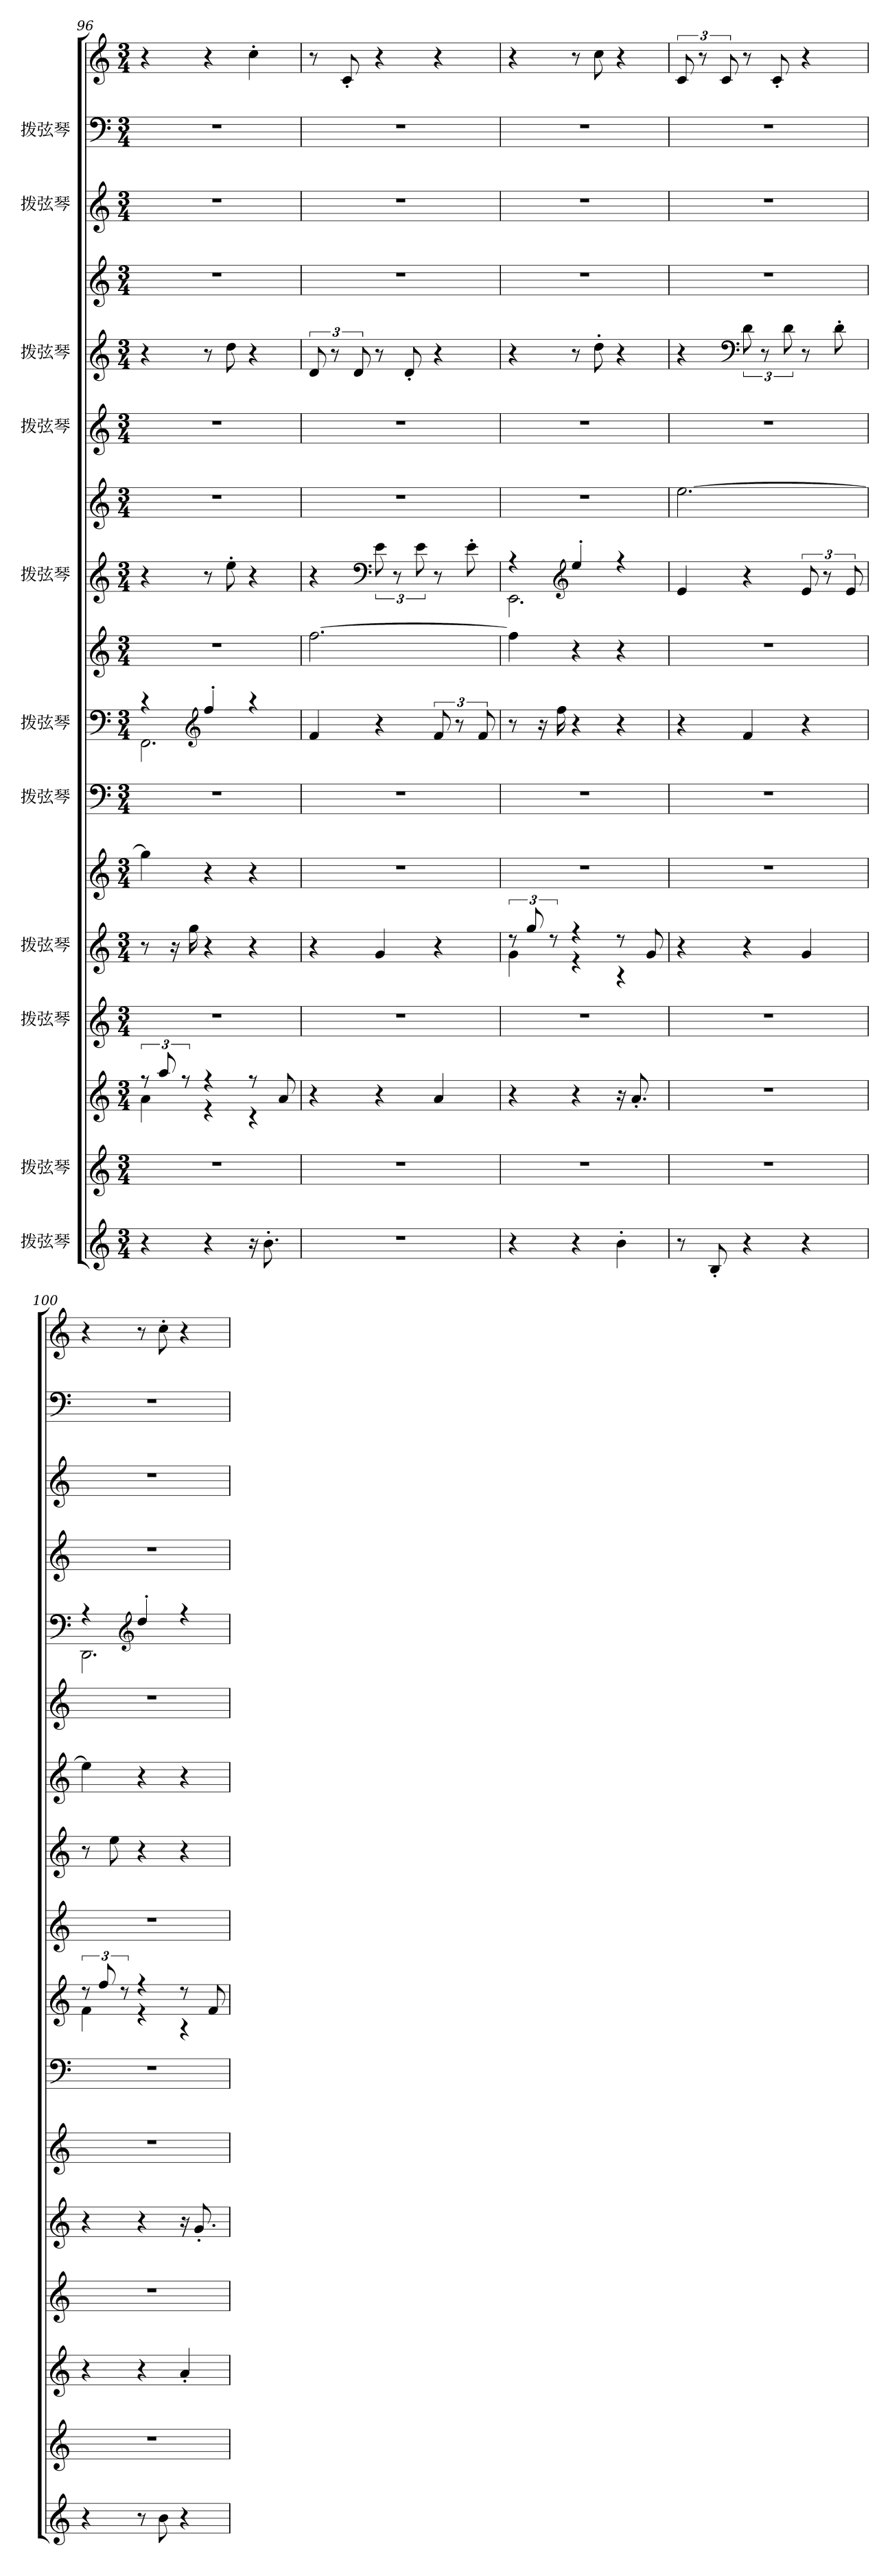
**kern	**kern	**kern	**kern	**kern	**kern	**kern	**kern	**kern	**kern	**kern	**kern	**kern	**kern	**kern	**kern	**kern
*part11	*part10	*part10	*part9	*part8	*part8	*part7	*part6	*part6	*part5	*part5	*part4	*part3	*part3	*part2	*part1	*part1
*staff17	*staff16	*staff15	*staff14	*staff13	*staff12	*staff11	*staff10	*staff9	*staff8	*staff7	*staff6	*staff5	*staff4	*staff3	*staff2	*staff1
*I"拨弦琴	*I"拨弦琴	*	*I"拨弦琴	*I"拨弦琴	*	*I"拨弦琴	*I"拨弦琴	*	*I"拨弦琴	*	*I"拨弦琴	*I"拨弦琴	*	*I"拨弦琴	*I"拨弦琴	*
!!LO:PB:g=z
*clefG2	*clefG2	*clefG2	*clefG2	*clefG2	*clefG2	*clefF4	*clefF4	*clefG2	*clefG2	*clefG2	*clefG2	*clefG2	*clefG2	*clefG2	*clefF4	*clefG2
*k[]	*k[]	*k[]	*k[]	*k[]	*k[]	*k[]	*k[]	*k[]	*k[]	*k[]	*k[]	*k[]	*k[]	*k[]	*k[]	*k[]
*M3/4	*M3/4	*M3/4	*M3/4	*M3/4	*M3/4	*M3/4	*M3/4	*M3/4	*M3/4	*M3/4	*M3/4	*M3/4	*M3/4	*M3/4	*M3/4	*M3/4
=96	=96	=96	=96	=96	=96	=96	=96	=96	=96	=96	=96	=96	=96	=96	=96	=96
*	*	*^	*	*	*	*	*^	*	*	*	*	*	*	*	*	*
4r	2.r	12r	4a\	2.r	8r	4gg\]	2.r	4r	2.FF\	2.r	4r	2.r	2.r	4r	2.r	2.r	2.r	4r
.	.	12aa/	.	.	.	.	.	.	.	.	.	.	.	.	.	.	.	.
.	.	.	.	.	16r	.	.	.	.	.	.	.	.	.	.	.	.	.
.	.	12r	.	.	.	.	.	.	.	.	.	.	.	.	.	.	.	.
.	.	.	.	.	16gg\	.	.	.	.	.	.	.	.	.	.	.	.	.
*	*	*	*	*	*	*	*	*clefG2	*	*	*	*	*	*	*	*	*	*
4r	.	4r	4r	.	4r	4r	.	4ff'/	.	.	8r	.	.	8r	.	.	.	4r
.	.	.	.	.	.	.	.	.	.	.	8ee'\	.	.	8dd\	.	.	.	.
16r	.	8r	4r	.	4r	4r	.	4r	.	.	4r	.	.	4r	.	.	.	4cc'\
8.b'\	.	.	.	.	.	.	.	.	.	.	.	.	.	.	.	.	.	.
.	.	8a/	.	.	.	.	.	.	.	.	.	.	.	.	.	.	.	.
*	*	*v	*v	*	*	*	*	*v	*v	*	*	*	*	*	*	*	*	*
=97	=97	=97	=97	=97	=97	=97	=97	=97	=97	=97	=97	=97	=97	=97	=97	=97
2.r	2.r	4r	2.r	4r	2.r	2.r	4f/	[2.ff\	4r	2.r	2.r	12d/	2.r	2.r	2.r	8r
.	.	.	.	.	.	.	.	.	.	.	.	12r	.	.	.	.
.	.	.	.	.	.	.	.	.	.	.	.	.	.	.	.	8c'/
.	.	.	.	.	.	.	.	.	.	.	.	12d/	.	.	.	.
*	*	*	*	*	*	*	*	*	*clefF4	*	*	*	*	*	*	*
.	.	4r	.	4g/	.	.	4r	.	12e\	.	.	8r	.	.	.	4r
.	.	.	.	.	.	.	.	.	12r	.	.	.	.	.	.	.
.	.	.	.	.	.	.	.	.	.	.	.	8d'/	.	.	.	.
.	.	.	.	.	.	.	.	.	12e\	.	.	.	.	.	.	.
.	.	4a/	.	4r	.	.	12f/	.	8r	.	.	4r	.	.	.	4r
.	.	.	.	.	.	.	12r	.	.	.	.	.	.	.	.	.
.	.	.	.	.	.	.	.	.	8e'\	.	.	.	.	.	.	.
.	.	.	.	.	.	.	12f/	.	.	.	.	.	.	.	.	.
=98	=98	=98	=98	=98	=98	=98	=98	=98	=98	=98	=98	=98	=98	=98	=98	=98
*	*	*	*	*^	*	*	*	*	*^	*	*	*	*	*	*	*
4r	2.r	4r	2.r	12r	4g\	2.r	2.r	8r	4ff\]	4r	2.EE\	2.r	2.r	4r	2.r	2.r	2.r	4r
.	.	.	.	12gg/	.	.	.	.	.	.	.	.	.	.	.	.	.	.
.	.	.	.	.	.	.	.	16r	.	.	.	.	.	.	.	.	.	.
.	.	.	.	12r	.	.	.	.	.	.	.	.	.	.	.	.	.	.
.	.	.	.	.	.	.	.	16ff\	.	.	.	.	.	.	.	.	.	.
*	*	*	*	*	*	*	*	*	*	*clefG2	*	*	*	*	*	*	*	*
4r	.	4r	.	4r	4r	.	.	4r	4r	4ee'/	.	.	.	8r	.	.	.	8r
.	.	.	.	.	.	.	.	.	.	.	.	.	.	8dd'\	.	.	.	8cc\
4b'\	.	16r	.	8r	4r	.	.	4r	4r	4r	.	.	.	4r	.	.	.	4r
.	.	8.a'/	.	.	.	.	.	.	.	.	.	.	.	.	.	.	.	.
.	.	.	.	8g/	.	.	.	.	.	.	.	.	.	.	.	.	.	.
*	*	*	*	*v	*v	*	*	*	*	*v	*v	*	*	*	*	*	*	*
=99	=99	=99	=99	=99	=99	=99	=99	=99	=99	=99	=99	=99	=99	=99	=99	=99
8r	2.r	2.r	2.r	4r	2.r	2.r	4r	2.r	4e/	[2.ee\	2.r	4r	2.r	2.r	2.r	12c/
.	.	.	.	.	.	.	.	.	.	.	.	.	.	.	.	12r
8B'/	.	.	.	.	.	.	.	.	.	.	.	.	.	.	.	.
.	.	.	.	.	.	.	.	.	.	.	.	.	.	.	.	12c/
*	*	*	*	*	*	*	*	*	*	*	*	*clefF4	*	*	*	*
4r	.	.	.	4r	.	.	4f/	.	4r	.	.	12d\	.	.	.	8r
.	.	.	.	.	.	.	.	.	.	.	.	12r	.	.	.	.
.	.	.	.	.	.	.	.	.	.	.	.	.	.	.	.	8c'/
.	.	.	.	.	.	.	.	.	.	.	.	12d\	.	.	.	.
4r	.	.	.	4g/	.	.	4r	.	12e/	.	.	8r	.	.	.	4r
.	.	.	.	.	.	.	.	.	12r	.	.	.	.	.	.	.
.	.	.	.	.	.	.	.	.	.	.	.	8d'\	.	.	.	.
.	.	.	.	.	.	.	.	.	12e/	.	.	.	.	.	.	.
!!LO:PB:g=z
=100	=100	=100	=100	=100	=100	=100	=100	=100	=100	=100	=100	=100	=100	=100	=100	=100
*	*	*	*	*	*	*	*^	*	*	*	*	*^	*	*	*	*
4r	2.r	4r	2.r	4r	2.r	2.r	12r	4f\	2.r	8r	4ee\]	2.r	4r	2.DD\	2.r	2.r	2.r	4r
.	.	.	.	.	.	.	12ff/	.	.	.	.	.	.	.	.	.	.	.
.	.	.	.	.	.	.	.	.	.	8ee\	.	.	.	.	.	.	.	.
.	.	.	.	.	.	.	12r	.	.	.	.	.	.	.	.	.	.	.
*	*	*	*	*	*	*	*	*	*	*	*	*	*clefG2	*	*	*	*	*
8r	.	4r	.	4r	.	.	4r	4r	.	4r	4r	.	4dd'/	.	.	.	.	8r
8b\	.	.	.	.	.	.	.	.	.	.	.	.	.	.	.	.	.	8cc'\
4r	.	4a'/	.	16r	.	.	8r	4r	.	4r	4r	.	4r	.	.	.	.	4r
.	.	.	.	8.g'/	.	.	.	.	.	.	.	.	.	.	.	.	.	.
.	.	.	.	.	.	.	8f/	.	.	.	.	.	.	.	.	.	.	.
*	*	*	*	*	*	*	*v	*v	*	*	*	*	*v	*v	*	*	*	*
=	=	=	=	=	=	=	=	=	=	=	=	=	=	=	=	=
*-	*-	*-	*-	*-	*-	*-	*-	*-	*-	*-	*-	*-	*-	*-	*-	*-
